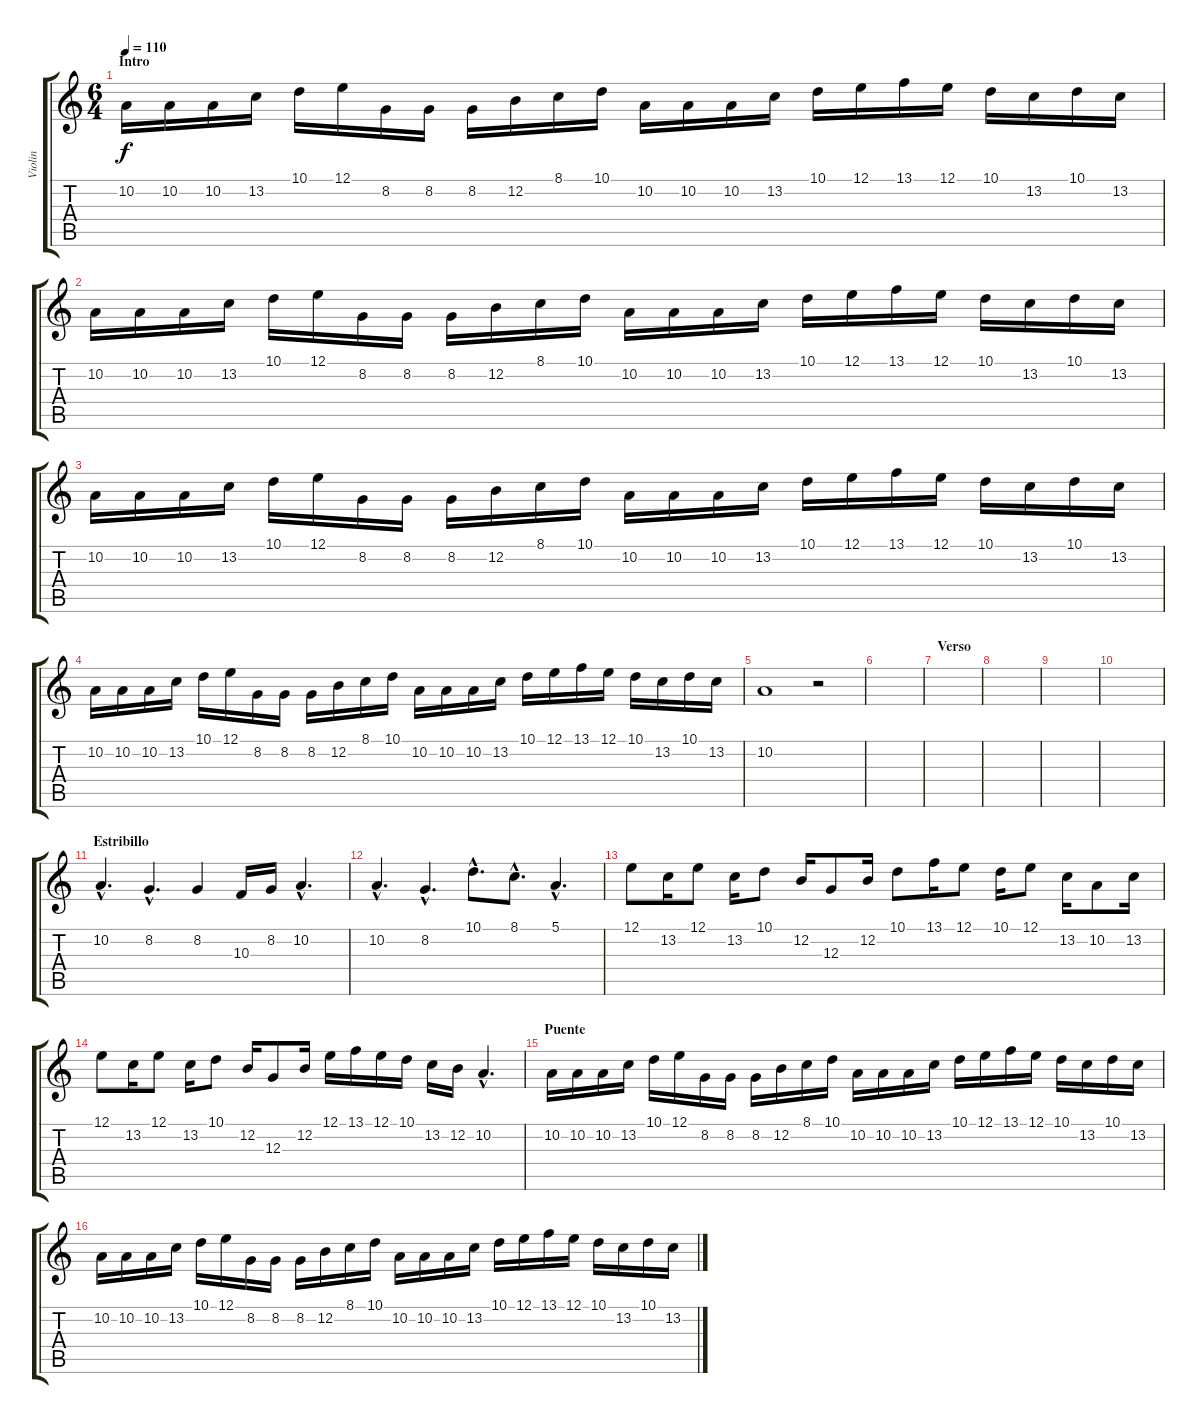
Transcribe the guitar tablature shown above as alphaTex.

\track ("Violin" "Violin") {instrument violin}
\staff {score tabs}
\tuning (E4 B3 G3 D3 A2 E2) {hide}
\ts (6 4)
\section ("" "Intro")
\tempo 110
\clef g2
\ks c
10.2.16{dy f instrument violin} 10.2.16 10.2.16 13.2.16 10.1.16 12.1.16 8.2.16 8.2.16 8.2.16 12.2.16 8.1.16 10.1.16 10.2.16 10.2.16 10.2.16 13.2.16 10.1.16 12.1.16 13.1.16 12.1.16 10.1.16 13.2.16 10.1.16 13.2.16 |
10.2.16 10.2.16 10.2.16 13.2.16 10.1.16 12.1.16 8.2.16 8.2.16 8.2.16 12.2.16 8.1.16 10.1.16 10.2.16 10.2.16 10.2.16 13.2.16 10.1.16 12.1.16 13.1.16 12.1.16 10.1.16 13.2.16 10.1.16 13.2.16 |
10.2.16 10.2.16 10.2.16 13.2.16 10.1.16 12.1.16 8.2.16 8.2.16 8.2.16 12.2.16 8.1.16 10.1.16 10.2.16 10.2.16 10.2.16 13.2.16 10.1.16 12.1.16 13.1.16 12.1.16 10.1.16 13.2.16 10.1.16 13.2.16 |
10.2.16 10.2.16 10.2.16 13.2.16 10.1.16 12.1.16 8.2.16 8.2.16 8.2.16 12.2.16 8.1.16 10.1.16 10.2.16 10.2.16 10.2.16 13.2.16 10.1.16 12.1.16 13.1.16 12.1.16 10.1.16 13.2.16 10.1.16 13.2.16 |
10.2.1 r.2 |
|
\section ("" "Verso ")
|
|
|
|
\section ("" "Estribillo")
10.2{hac}.4{d volume 12} 8.2{hac}.4{d} 8.2.4 10.3.16 8.2.16 10.2{hac}.4{d} |
10.2{hac}.4{d volume 12} 8.2{hac}.4{d} 10.1{hac}.8{d} 8.1{hac}.8{d} 5.1{hac}.4{d} |
12.1.8 13.2.16 12.1.8 13.2.16 10.1.8 12.2.16 12.3.8 12.2.16 10.1.8 13.1.16 12.1.8 10.1.16 12.1.8 13.2.16 10.2.8 13.2.16 |
12.1.8 13.2.16 12.1.8 13.2.16 10.1.8 12.2.16 12.3.8 12.2.16 12.1.16 13.1.16 12.1.16 10.1.16 13.2.16 12.2.16 10.2{hac}.4{d} |
\section ("" "Puente")
10.2.16 10.2.16 10.2.16 13.2.16 10.1.16 12.1.16 8.2.16 8.2.16 8.2.16 12.2.16 8.1.16 10.1.16 10.2.16 10.2.16 10.2.16 13.2.16 10.1.16 12.1.16 13.1.16 12.1.16 10.1.16 13.2.16 10.1.16 13.2.16 |
10.2.16 10.2.16 10.2.16 13.2.16 10.1.16 12.1.16 8.2.16 8.2.16 8.2.16 12.2.16 8.1.16 10.1.16 10.2.16 10.2.16 10.2.16 13.2.16 10.1.16 12.1.16 13.1.16 12.1.16 10.1.16 13.2.16 10.1.16 13.2.16
